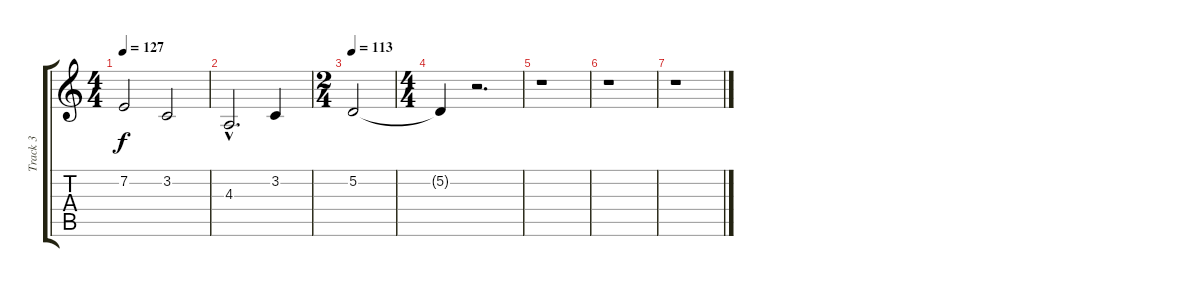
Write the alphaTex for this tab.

\track ("Track 3" "Track 3") {instrument lead2sawtooth}
\staff {score tabs}
\tuning (D4 A3 F3 C3 G2 D2) {hide}
\ts (4 4)
\tempo 127
\clef g2
\ks c
7.2.2{dy f} 3.2.2 |
4.3{hac}.2{d} 3.2.4 |
\ts (2 4)
\tempo 113
5.2.2{volume 0} |
\ts (4 4)
5.2{t}.4 r.2{d} |
r.1 |
r.1 |
r.1
